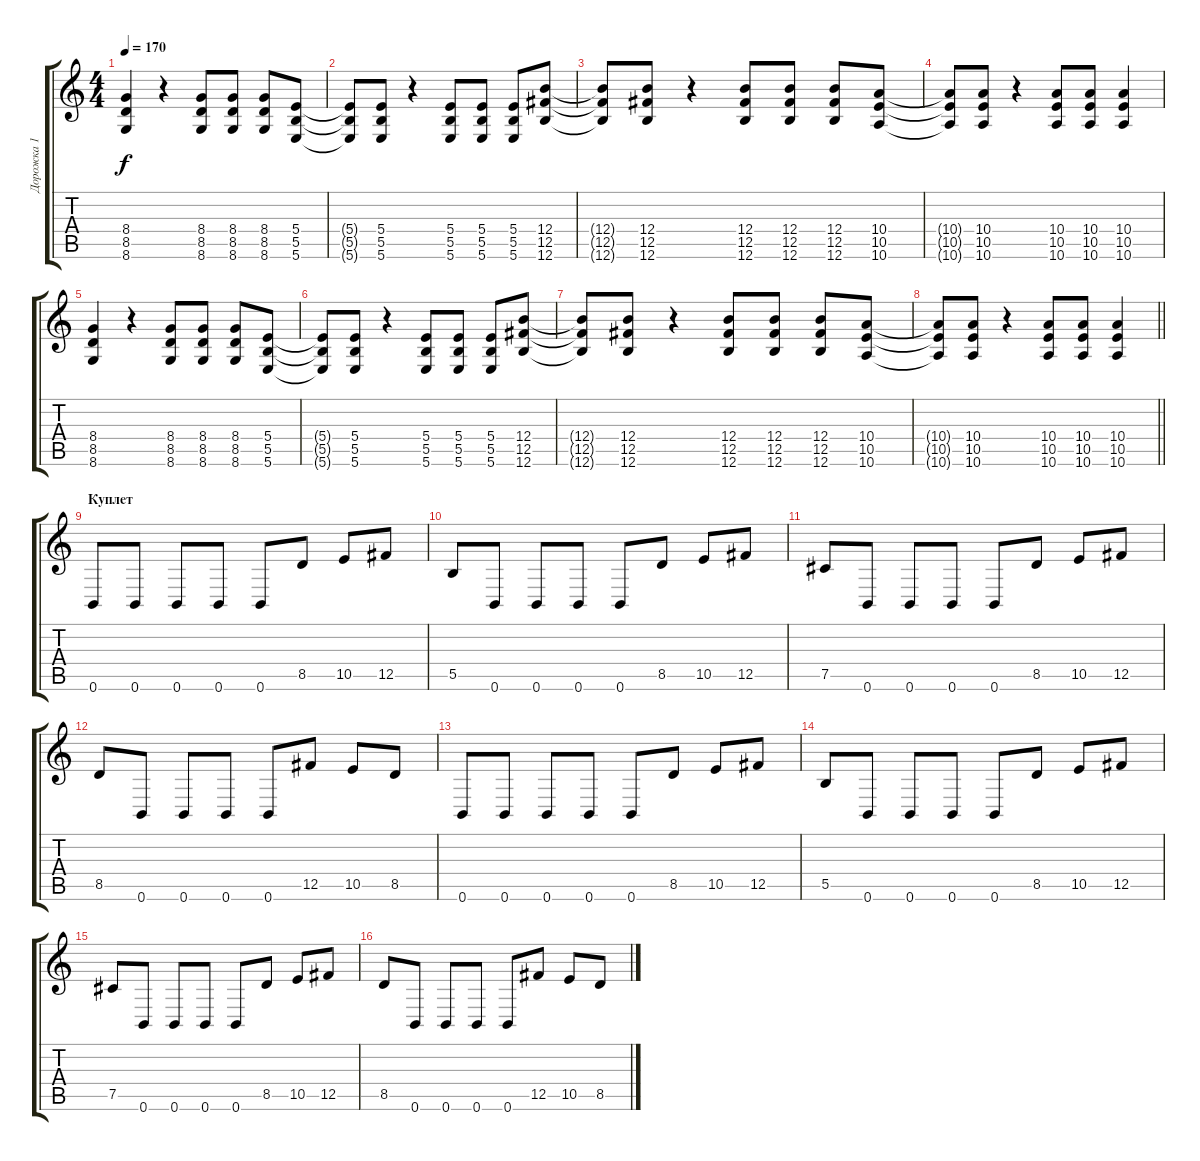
\track ("Дорожка 1" "Дорожка 1") {instrument distortionguitar}
\staff {score tabs}
\tuning (Db4 Ab3 E3 B2 Gb2 B1) {hide}
\ts (4 4)
\tempo 170
\clef g2
\ks c
(8.4 8.5 8.6).4{dy f} r.4 (8.4 8.5 8.6).8 (8.4 8.5 8.6).8 (8.4 8.5 8.6).8 (5.4 5.5 5.6).8 |
(5.4{t} 5.5{t} 5.6{t}).8 (5.4 5.5 5.6).8 r.4 (5.4 5.5 5.6).8 (5.4 5.5 5.6).8 (5.4 5.5 5.6).8 (12.4 12.5 12.6).8 |
(12.4{t} 12.5{t} 12.6{t}).8 (12.4 12.5 12.6).8 r.4 (12.4 12.5 12.6).8 (12.4 12.5 12.6).8 (12.4 12.5 12.6).8 (10.4 10.5 10.6).8 |
(10.4{t} 10.5{t} 10.6{t}).8 (10.4 10.5 10.6).8 r.4 (10.4 10.5 10.6).8 (10.4 10.5 10.6).8 (10.4 10.5 10.6).4 |
(8.4 8.5 8.6).4 r.4 (8.4 8.5 8.6).8 (8.4 8.5 8.6).8 (8.4 8.5 8.6).8 (5.4 5.5 5.6).8 |
(5.4{t} 5.5{t} 5.6{t}).8 (5.4 5.5 5.6).8 r.4 (5.4 5.5 5.6).8 (5.4 5.5 5.6).8 (5.4 5.5 5.6).8 (12.4 12.5 12.6).8 |
(12.4{t} 12.5{t} 12.6{t}).8 (12.4 12.5 12.6).8 r.4 (12.4 12.5 12.6).8 (12.4 12.5 12.6).8 (12.4 12.5 12.6).8 (10.4 10.5 10.6).8 |
\barLineRight lightlight
(10.4{t} 10.5{t} 10.6{t}).8 (10.4 10.5 10.6).8 r.4 (10.4 10.5 10.6).8 (10.4 10.5 10.6).8 (10.4 10.5 10.6).4 |
\section ("" "Куплет")
0.6.8 0.6.8 0.6.8 0.6.8 0.6.8 8.5.8 10.5.8 12.5.8 |
5.5.8 0.6.8 0.6.8 0.6.8 0.6.8 8.5.8 10.5.8 12.5.8 |
7.5.8 0.6.8 0.6.8 0.6.8 0.6.8 8.5.8 10.5.8 12.5.8 |
8.5.8 0.6.8 0.6.8 0.6.8 0.6.8 12.5.8 10.5.8 8.5.8 |
0.6.8 0.6.8 0.6.8 0.6.8 0.6.8 8.5.8 10.5.8 12.5.8 |
5.5.8 0.6.8 0.6.8 0.6.8 0.6.8 8.5.8 10.5.8 12.5.8 |
7.5.8 0.6.8 0.6.8 0.6.8 0.6.8 8.5.8 10.5.8 12.5.8 |
8.5.8 0.6.8 0.6.8 0.6.8 0.6.8 12.5.8 10.5.8 8.5.8
